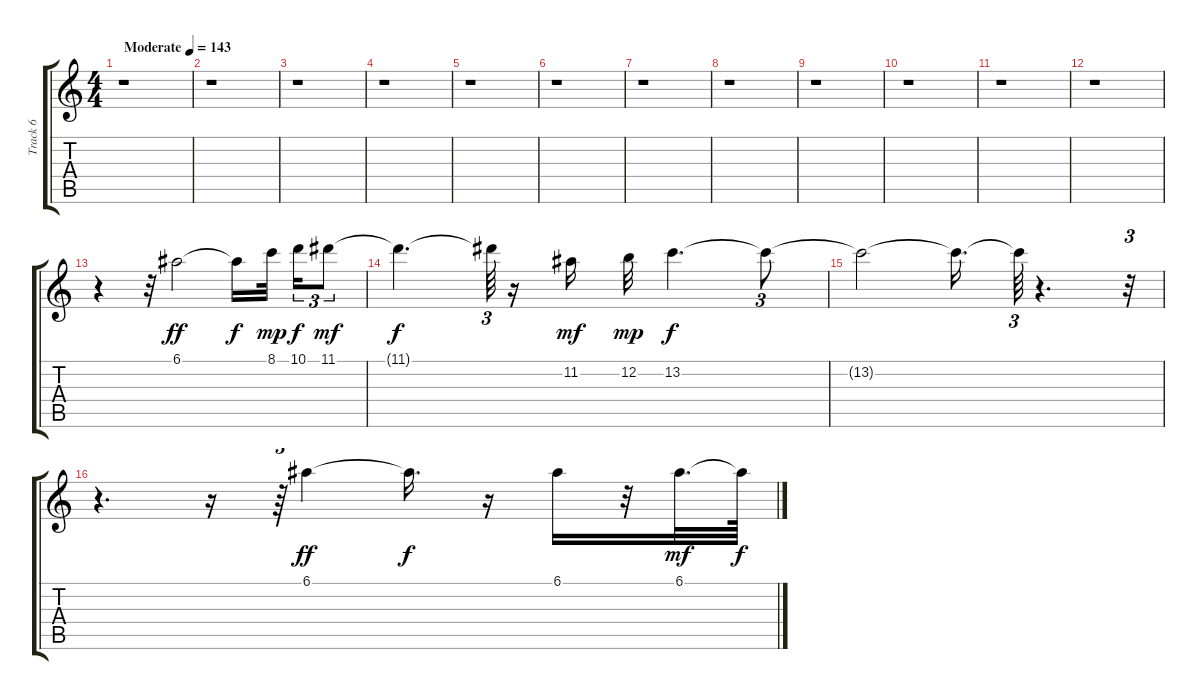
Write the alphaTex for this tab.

\track ("Track 6" "Track 6") {instrument acousticguitarnylon}
\staff {score tabs}
\tuning (E4 B3 G3 D3 A2 E2) {hide}
\ts (4 4)
\tempo (143 "Moderate")
\clef g2
\ks c
r.1{dy ff instrument acousticguitarnylon} |
r.1 |
r.1 |
r.1 |
r.1 |
r.1 |
r.1 |
r.1 |
r.1 |
r.1 |
r.1 |
r.1 |
r.4 r.32 6.1.2 6.1{t}.16{dy f} 8.1.32{dy mp beam splitsecondary} 10.1.16{tu (3 2) dy f} 11.1.8{tu (3 2) dy mf} |
11.1{t}.4{d dy f} 11.1{t}.64{tu (3 2)} r.16 11.2.16{dy mf} 12.2.32{dy mp} 13.2.4{d dy f} 13.2{t}.8{tu (3 2)} |
13.2{t}.2 13.2{t}.16{d} 13.2{t}.64{tu (3 2)} r.4{d} r.32{tu (3 2)} |
r.4{d} r.16 r.64{tu (3 2)} 6.1.4{dy ff} 6.1{t}.16{d dy f} r.16 6.1.16 r.32 6.1.32{d dy mf} 6.1{t}.64{dy f}
